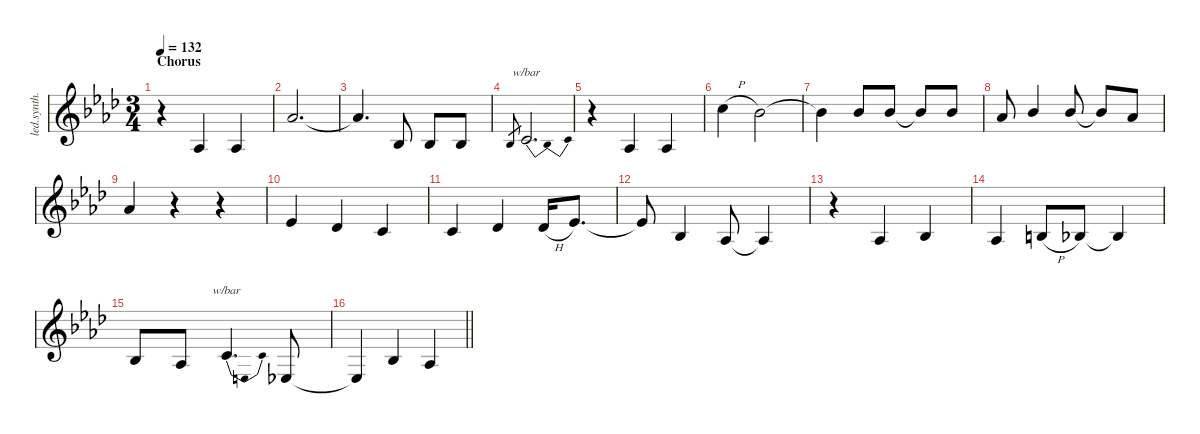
\defaultSystemsLayout 4
\hideDynamics
\bracketExtendMode nobrackets
\otherSystemsTrackNameOrientation horizontal
\track ("Matthews - Vocals" "led.synth.") {instrument lead2sawtooth}
\staff {score}
\tuning (E4 B3 G3 D3 A2 E2)
\ts (3 4)
\section ("" "Chorus")
\tempo 132
\clef g2
\ks ab
r.4{dy f beam Down} 1.3{acc b}.4{beam Up} 1.3{acc b}.4{beam Up} |
4.1{acc b}.2{d beam Up} |
4.1{t acc b}.4{d beam Up} 3.3{acc b}.8{beam Up} 3.3{acc b}.8{beam Up} 3.3{acc b}.8{beam Up} |
3.3{acc b}.8{gr dy mf beam Up} 5.3{acc forcenatural}.2{d tbe (dip default 0 0 30 -4 60 0) dy f beam Up} |
r.4{beam Down} 1.3{acc b}.4{beam Up} 1.3{acc b}.4{beam Up} |
8.1{h acc forcenatural}.4{beam Down} 6.1{acc b}.2{beam Down} |
6.1{t acc b}.4{beam Down} 6.1{acc b}.8{beam Up} 6.1{acc b}.8{beam Up} 6.1{t acc b}.8{beam Up} 6.1{acc b}.8{beam Up} |
4.1{acc b}.8{beam Up} 6.1{acc b}.4{beam Up} 6.1{acc b}.8{beam Up} 6.1{t acc b}.8{beam Up} 4.1{acc b}.8{beam Up} |
4.1{acc b}.4{beam Up} r.4{beam Up} r.4{beam Up} |
4.2{acc b}.4{beam Up} 2.2{acc b}.4{beam Up} 1.2{acc forcenatural}.4{beam Up} |
1.2{acc forcenatural}.4{beam Up} 2.2{acc b}.4{beam Up} 2.2{h acc b}.16{beam Up} 4.2{acc b}.8{d beam Up} |
4.2{t acc b}.8{beam Up} 3.3{acc b}.4{beam Up} 1.3{acc b}.8{beam Up} 1.3{t acc b}.4{beam Up} |
r.4{beam Down} 1.3{acc b}.4{beam Up} 3.3{acc b}.4{beam Up} |
1.3{acc b}.4{beam Up} 4.3{h acc forcenatural}.8{beam Up} 3.3{acc b}.8{beam Up} 3.3{t acc b}.4{beam Up} |
3.3{acc b}.8{beam Up} 1.3{acc b}.8{beam Up} 1.2{acc forcenatural}.4{d tbe (dip default 0 0 30 -16 60 0) beam Up} 1.4{acc b}.8{beam Up} |
\barLineRight lightlight
1.4{t acc b}.4{beam Up} 3.3{acc b}.4{beam Up} 1.3{acc b}.4{beam Up}
